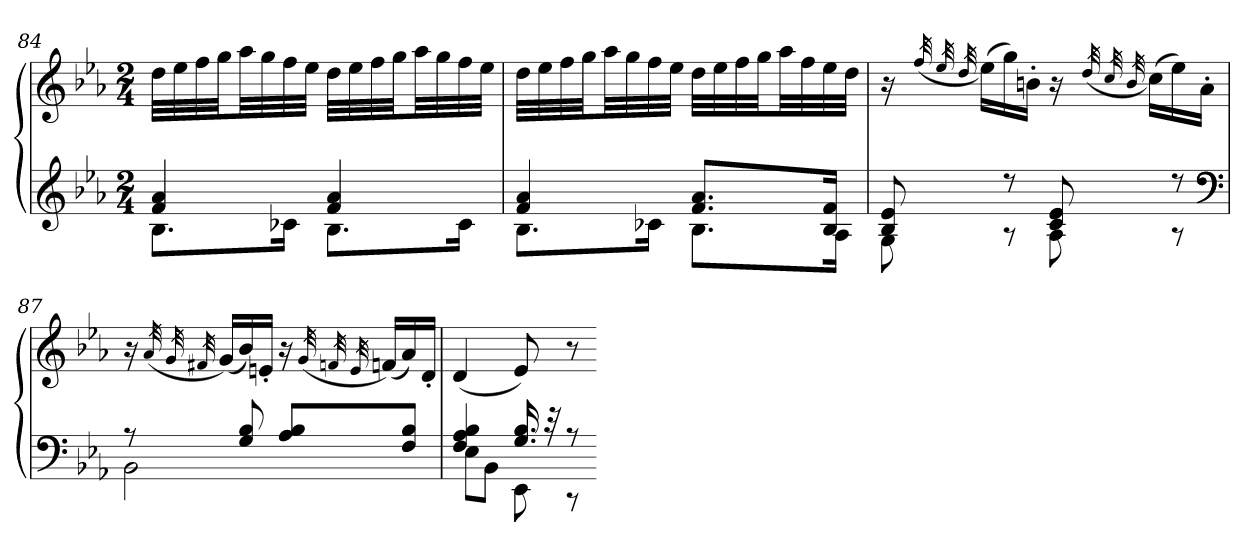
**kern	**kern
*part1	*part1
*staff2	*staff1
*clefG2	*clefG2
*k[b-e-a-]	*k[b-e-a-]
*E-:	*E-:
*M2/4	*M2/4
=84	=84
*^	*
4f 4a-	8.B-L	32ddLLL
.	.	32ee-
.	.	32ff
.	.	32ggJJ
.	.	32aa-LL
.	.	32gg
.	16c-XJk	32ff
.	.	32ee-JJJ
4f 4a-	8.B-L	32ddLLL
.	.	32ee-
.	.	32ff
.	.	32ggJJ
.	.	32aa-LL
.	.	32gg
.	16c-Jk	32ff
.	.	32ee-JJJ
=85	=85	=85
4f 4a-	8.B-L	32ddLLL
.	.	32ee-
.	.	32ff
.	.	32ggJJ
.	.	32aa-LL
.	.	32gg
.	16c-XJk	32ff
.	.	32ee-JJJ
8.f 8.a-L	8.B-L	32ddLLL
.	.	32ee-
.	.	32ff
.	.	32ggJJ
.	.	32aa-LL
.	.	32ff
16B- 16fJk	16A-Jk	32ee-
.	.	32ddJJJ
=86	=86	=86
8B- 8e-	8G	16r
.	.	(32qff
.	.	32qee-
.	.	32qdd
.	.	(16ee-LL)
8r	8r	16gg)
.	.	16bn'JJ
8c 8e-	8A-	16r
.	.	(32qdd
.	.	32qcc
.	.	32qb
.	.	(16ccLL)
8r	8r	16ee-)
.	.	16a-'JJ
*clefF4	*	*
=87	=87	=87
8r	2BB-	16r
.	.	(32qa-
.	.	32qg
.	.	32qf#X
.	.	(16gLL)
8G 8B-	.	16b-)
.	.	16en'JJ
8A- 8B-L	.	16r
.	.	(32qg
.	.	32qfn
.	.	32qe
.	.	(16fnLL)
8F 8B-J	.	16a-)
.	.	16d'JJ
=88	=88	=88
4F 4A- 4B-	8E-L	(4d
.	8BB-J	.
16.G 16.B-	8EE-	8e-)
32r	.	.
8r	8r	8r
*v	*v	*
=-	=-
*-	*-
